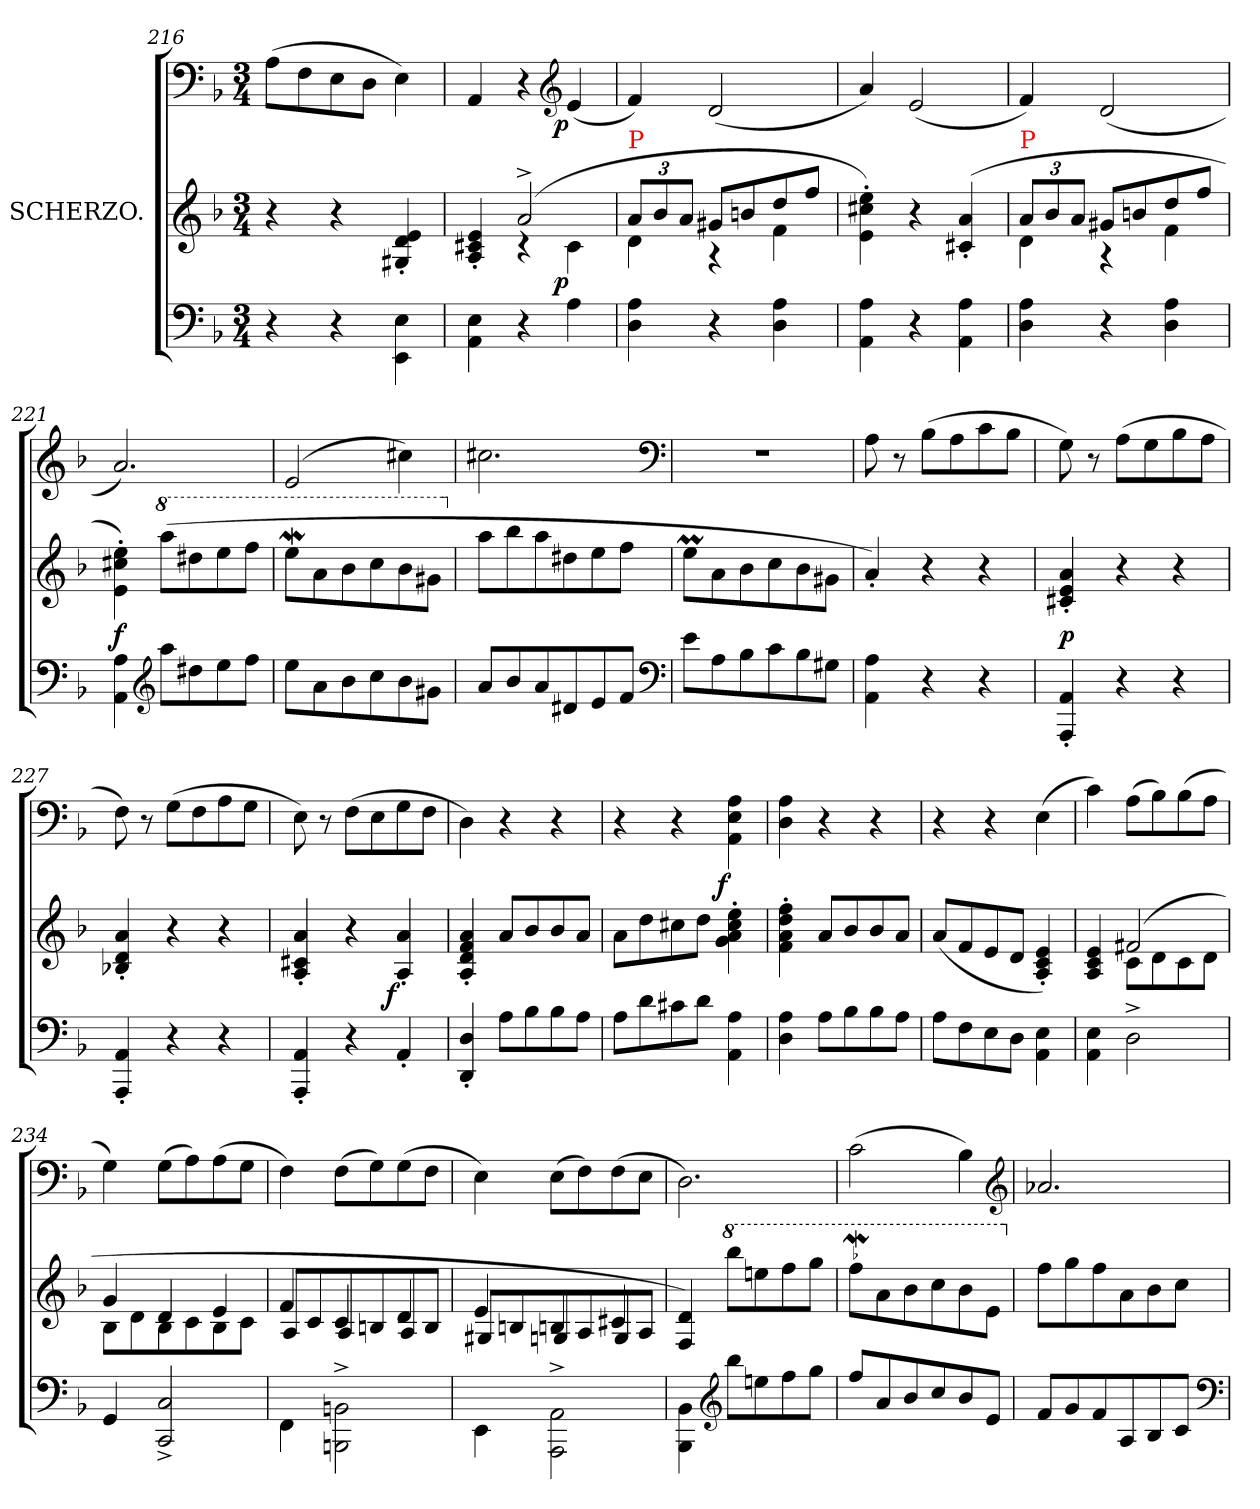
**kern	**kern	**dynam	**kern	**dynam
*part3	*part2	*part2	*part1	*part1
*staff3	*staff2	*staff2	*staff1	*staff1
*	*I"SCHERZO.	*	*	*
*clefF4	*clefG2	*	*clefF4	*
*k[b-]	*k[b-]	*	*k[b-]	*
*M3/4	*M3/4	*	*M3/4	*
=216	=216	=216	=216	=216
4r	4r	.	(>8A!\L	.
.	.	.	8F!	.
4r	4r	.	8E!	.
.	.	.	8D!J	.
4E\ 4EE\	4e'> 4d'> 4G#X'>	.	4E!)	.
=217	=217	=217	=217	=217
*	*^	*	*	*
4E\ 4AA\	4e'>/ 4c#X'>/ 4A'>/	4ryy	.	4AA!	.
4r	(>2a^>	4rc	.	4r	.
*	*	*	*	*clefG2	*
!	!	!	!LO:DY:rj	!	!LO:DY:rj
4A	.	4c#	p	(<4e!	p
=218	=218	=218	=218	=218	=218
*	*Xbrackettup	*	*	*	*
!	!LO:TX:a:color=red:t=P	!	!	!	!
4A 4D	12aL	4d	.	4f!)	.
.	12b-	.	.	.	.
.	12aJ	.	.	.	.
4r	8g#XL	4rA	.	(<2d!	.
.	8bn	.	.	.	.
4A 4D	8dd	4f	.	.	.
.	8ffJ	.	.	.	.
*	*v	*v	*	*	*
=219	=219	=219	=219	=219
4A 4AA	4ee'>\ 4cc#X'>\ 4e'>\)	.	4a!)	.
4r	4r	.	(<2e!	.
4A 4AA	(>4a'< 4c#X'<	.	.	.
=220	=220	=220	=220	=220
*	*^	*	*	*
!	!LO:TX:a:color=red:t=P	!	!	!	!
4A 4D	12aL	4d	.	4f!)	.
.	12b-	.	.	.	.
.	12aJ	.	.	.	.
4r	8g#XL	4rA	.	(<2d!	.
.	8bn	.	.	.	.
4A 4D	8dd	4f	.	.	.
.	8ffJ	.	.	.	.
*	*v	*v	*	*	*
=221	=221	=221	=221	=221
4A 4AA	4ee'>\ 4cc#X'>\ 4e'>\)	f	2.a!)	.
*clefG2	*	*	*	*
*	*8va	*	*	*
8aaL	(>8aaaL	.	.	.
8dd#X	8ddd#X	.	.	.
8ee	8eee	.	.	.
8ffJ	8fffJ	.	.	.
=222	=222	=222	=222	=222
8eeL	8eeeWL	.	(<2e!	.
8a	8aa	.	.	.
8b-	8bb-	.	.	.
8cc	8ccc	.	.	.
8b-	8bb-	.	4cc#X!)	.
8g#XJ	8gg#XJ	.	.	.
=223	=223	=223	=223	=223
*	*X8va	*	*	*
8aL	8aaL	.	2.cc#X!	.
8b-	8bb-	.	.	.
8a	8aa	.	.	.
8d#X	8dd#X	.	.	.
8e	8ee	.	.	.
8fJ	8ffJ	.	.	.
*clefF4	*	*	*clefF4	*
=224	=224	=224	=224	=224
8eL	8eemL	.	2.rF	.
8A	8a	.	.	.
8B-	8b-	.	.	.
8c	8cc	.	.	.
8B-	8b-	.	.	.
8G#XJ	8g#XJ	.	.	.
=225	=225	=225	=225	=225
4A 4AA	4a'<)	.	8A!	.
.	.	.	8r	.
4r	4r	.	(>8B-!\L	.
.	.	.	8A!	.
4r	4r	.	8c!	.
.	.	.	8B-!J	.
=226	=226	=226	=226	=226
4AA'< 4AAA'<	4a'< 4e'< 4c#X'<	p	8G!)	.
.	.	.	8r	.
4r	4r	.	(>8A!\L	.
.	.	.	8G!	.
4r	4r	.	8B-!	.
.	.	.	8A!J	.
=227	=227	=227	=227	=227
4AA'< 4AAA'<	4a'< 4d'< 4B-X'<	.	8F!)	.
.	.	.	8r	.
4r	4r	.	(>8G!\L	.
.	.	.	8F!	.
4r	4r	.	8A!	.
.	.	.	8G!J	.
=228	=228	=228	=228	=228
4AA'< 4AAA'<	4a'< 4c#X'< 4A'<	.	8E!)	.
.	.	.	8r	.
4r	4r	.	(>8F!\L	.
.	.	.	8E!	.
!	!	!LO:DY:rj	!	!
4AA'<	4a'< 4A'<	f	8G!	.
.	.	.	8F!J	.
=229	=229	=229	=229	=229
4D'< 4DD'<	4a'< 4f'< 4d'< 4A'<	.	4D!)	.
8AL	8aL	.	4r	.
8B-	8b-	.	.	.
8B-	8b-	.	4r	.
8AJ	8aJ	.	.	.
=230	=230	=230	=230	=230
8AL	8aL	.	4r	.
8d	8dd	.	.	.
8c#X	8cc#X	.	4r	.
8dJ	8ddJ	.	.	.
!	!	!	!	!LO:DY:rj
4A 4AA	4ee'> 4cc#'> 4a'> 4g'>	.	4A! 4E! 4AA!	f
=231	=231	=231	=231	=231
4A 4D	4ff'> 4dd'> 4a'> 4f'>	.	4A! 4D!	.
8AL	8aL	.	4r	.
8B-	8b-	.	.	.
8B-	8b-	.	4r	.
8AJ	8aJ	.	.	.
=232	=232	=232	=232	=232
8AL	(>8aL	.	4r	.
8F	8f	.	.	.
8E	8e	.	4r	.
8DJ	8dJ	.	.	.
4E\ 4AA\	4e'>/ 4c'>/ 4A'>/)	.	(>4E!	.
=233	=233	=233	=233	=233
*	*^	*	*	*
4E\ 4AA\	4e/ 4c/ 4A/	4ryy	.	4c!)	.
2D^<\	(>2f#X	8cL	.	(>8A!\L	.
.	.	8d	.	8B-!)	.
.	.	8c	.	(>8B-!	.
.	.	8dJ	.	8A!J	.
=234	=234	=234	=234	=234	=234
4GG	4g	8B-L	.	4G!)	.
.	.	8d	.	.	.
2C^< 2CC^<	4d	8B-	.	(>8G!\L	.
.	.	8c	.	8A!)	.
.	4e	8B-	.	(>8A!	.
.	.	8cJ	.	8G!J	.
=235	=235	=235	=235	=235	=235
4FF\	4f	8A/L	.	4F!)	.
.	.	8c/	.	.	.
2BBn^<\ 2BBBn^<\	4c	8A/	.	(>8F!\L	.
.	.	8Bn/	.	8G!)	.
.	4d	8A/	.	(>8G!	.
.	.	8B/J	.	8F!J	.
=236	=236	=236	=236	=236	=236
4EE\	4e	8G#XL	.	4E!)	.
.	.	8Bn/	.	.	.
2AA^<\ 2AAA^<\	4Bn	8Gn/	.	(>8E!\L	.
.	.	8A/	.	8F!)	.
.	4c#X	8G/	.	(>8F!	.
.	.	8A/J	.	8E!J	.
*	*v	*v	*	*	*
=237	=237	=237	=237	=237
4BB-\ 4BBB-\	4d/ 4F/)	.	2.D!)	.
*clefG2	*	*	*	*
*	*8va	*	*	*
8bb-L	8bbb-L	.	.	.
8een	8eeen	.	.	.
8ff	8fff	.	.	.
8ggJ	8gggJ	.	.	.
=238	=238	=238	=238	=238
8ff/L	8fffWL	.	(>2c!	.
8a	8aa	.	.	.
8b-	8bb-	.	.	.
8cc	8ccc	.	.	.
8b-	8bb-	.	4B-!)	.
8eJ	8eeJ	.	.	.
*	*	*	*clefG2	*
=239	=239	=239	=239	=239
*	*X8va	*	*	*
8f/L	8ffL	.	2.a-X!	.
8g	8gg	.	.	.
8f	8ff	.	.	.
8A	8a	.	.	.
8B-	8b-	.	.	.
8cJ	8ccJ	.	.	.
*clefF4	*	*	*	*
=	=	=	=	=
*-	*-	*-	*-	*-
